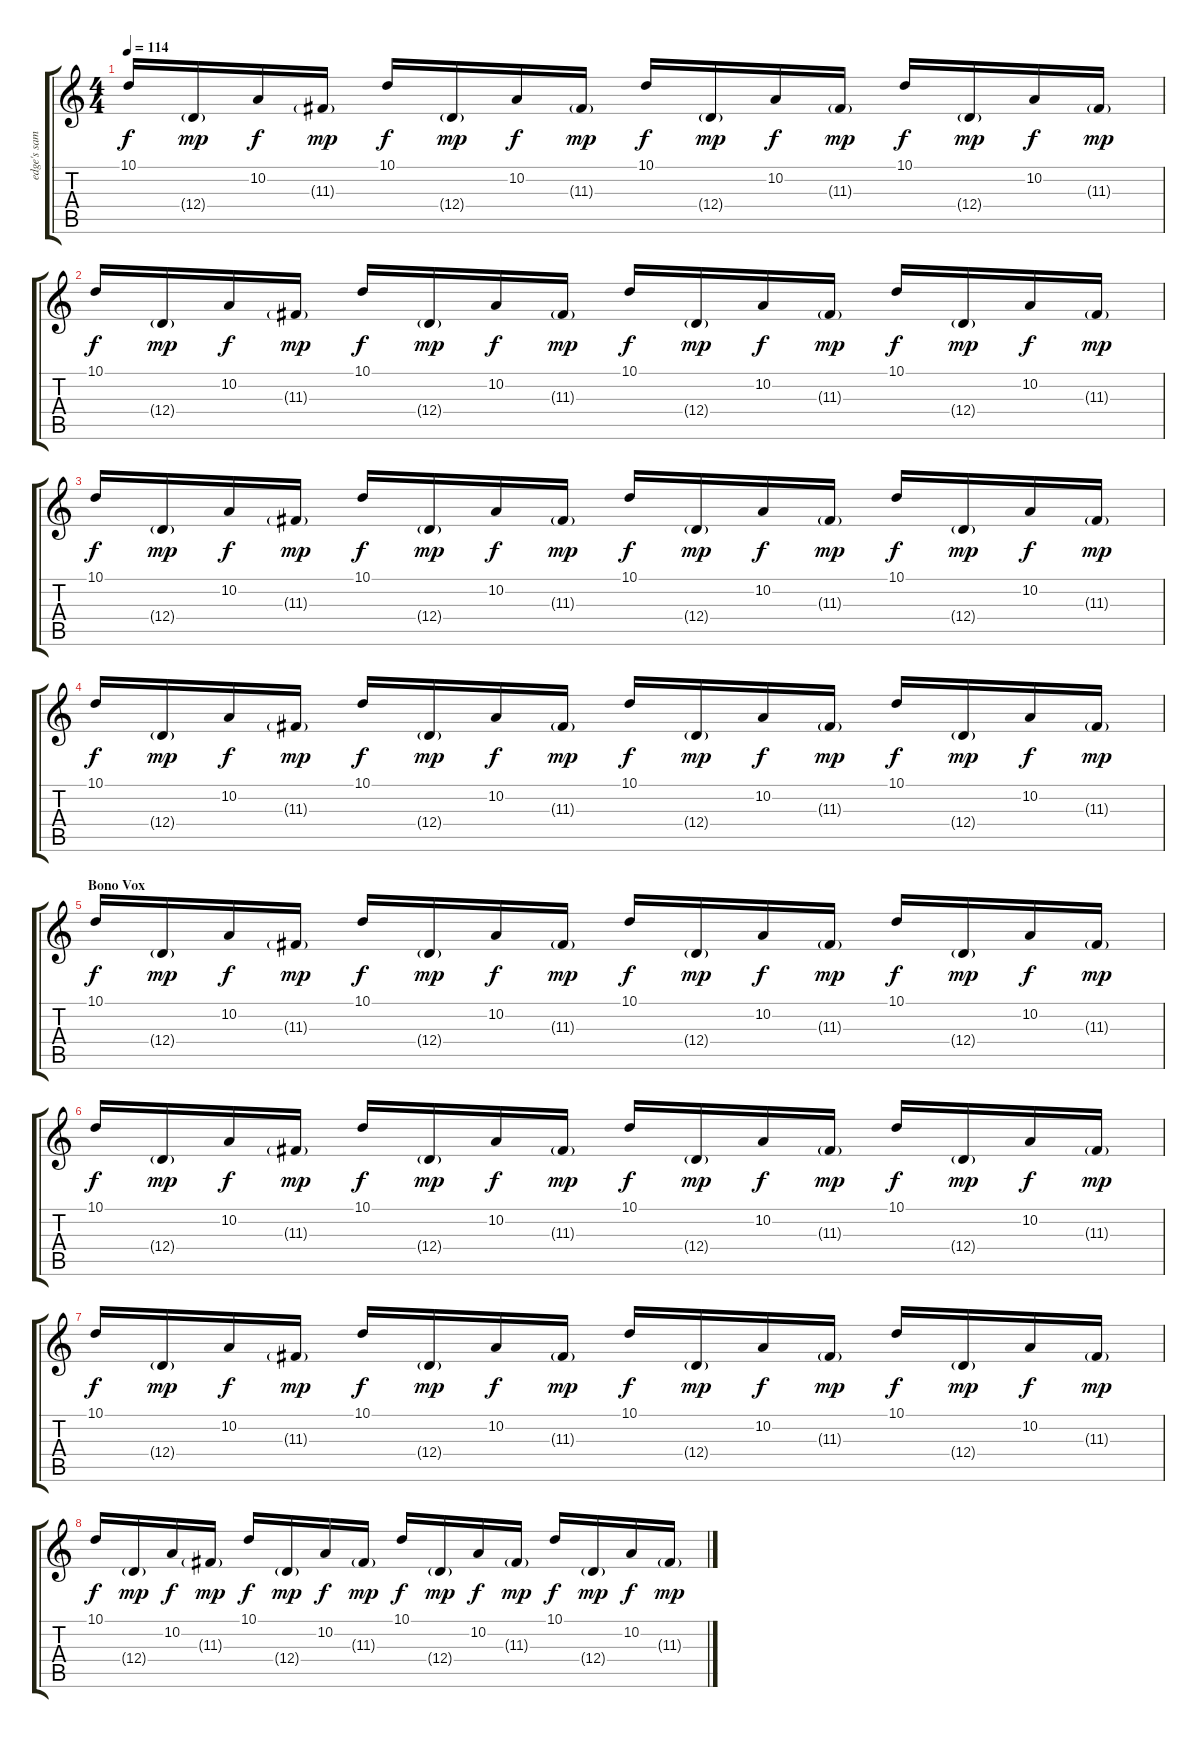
\track ("edge's sampler I" "edge's sam") {instrument celesta}
\staff {score tabs}
\tuning (E4 B3 G3 D3 A2 E2) {hide}
\ts (4 4)
\tempo 114
\clef g2
\ks c
10.1.16{dy f} 12.4{g}.16{dy mp} 10.2.16{dy f} 11.3{g}.16{dy mp} 10.1.16{dy f} 12.4{g}.16{dy mp} 10.2.16{dy f} 11.3{g}.16{dy mp} 10.1.16{dy f} 12.4{g}.16{dy mp} 10.2.16{dy f} 11.3{g}.16{dy mp} 10.1.16{dy f} 12.4{g}.16{dy mp} 10.2.16{dy f} 11.3{g}.16{dy mp} |
10.1.16{dy f} 12.4{g}.16{dy mp} 10.2.16{dy f} 11.3{g}.16{dy mp} 10.1.16{dy f} 12.4{g}.16{dy mp} 10.2.16{dy f} 11.3{g}.16{dy mp} 10.1.16{dy f} 12.4{g}.16{dy mp} 10.2.16{dy f} 11.3{g}.16{dy mp} 10.1.16{dy f} 12.4{g}.16{dy mp} 10.2.16{dy f} 11.3{g}.16{dy mp} |
10.1.16{dy f} 12.4{g}.16{dy mp} 10.2.16{dy f} 11.3{g}.16{dy mp} 10.1.16{dy f} 12.4{g}.16{dy mp} 10.2.16{dy f} 11.3{g}.16{dy mp} 10.1.16{dy f} 12.4{g}.16{dy mp} 10.2.16{dy f} 11.3{g}.16{dy mp} 10.1.16{dy f} 12.4{g}.16{dy mp} 10.2.16{dy f} 11.3{g}.16{dy mp} |
10.1.16{dy f} 12.4{g}.16{dy mp} 10.2.16{dy f} 11.3{g}.16{dy mp} 10.1.16{dy f} 12.4{g}.16{dy mp} 10.2.16{dy f} 11.3{g}.16{dy mp} 10.1.16{dy f} 12.4{g}.16{dy mp} 10.2.16{dy f} 11.3{g}.16{dy mp} 10.1.16{dy f} 12.4{g}.16{dy mp} 10.2.16{dy f} 11.3{g}.16{dy mp} |
\section ("" "Bono Vox")
10.1.16{dy f} 12.4{g}.16{dy mp} 10.2.16{dy f} 11.3{g}.16{dy mp} 10.1.16{dy f} 12.4{g}.16{dy mp} 10.2.16{dy f} 11.3{g}.16{dy mp} 10.1.16{dy f} 12.4{g}.16{dy mp} 10.2.16{dy f} 11.3{g}.16{dy mp} 10.1.16{dy f} 12.4{g}.16{dy mp} 10.2.16{dy f} 11.3{g}.16{dy mp} |
10.1.16{dy f} 12.4{g}.16{dy mp} 10.2.16{dy f} 11.3{g}.16{dy mp} 10.1.16{dy f} 12.4{g}.16{dy mp} 10.2.16{dy f} 11.3{g}.16{dy mp} 10.1.16{dy f} 12.4{g}.16{dy mp} 10.2.16{dy f} 11.3{g}.16{dy mp} 10.1.16{dy f} 12.4{g}.16{dy mp} 10.2.16{dy f} 11.3{g}.16{dy mp} |
10.1.16{dy f} 12.4{g}.16{dy mp} 10.2.16{dy f} 11.3{g}.16{dy mp} 10.1.16{dy f} 12.4{g}.16{dy mp} 10.2.16{dy f} 11.3{g}.16{dy mp} 10.1.16{dy f} 12.4{g}.16{dy mp} 10.2.16{dy f} 11.3{g}.16{dy mp} 10.1.16{dy f} 12.4{g}.16{dy mp} 10.2.16{dy f} 11.3{g}.16{dy mp} |
10.1.16{dy f} 12.4{g}.16{dy mp} 10.2.16{dy f} 11.3{g}.16{dy mp} 10.1.16{dy f} 12.4{g}.16{dy mp} 10.2.16{dy f} 11.3{g}.16{dy mp} 10.1.16{dy f} 12.4{g}.16{dy mp} 10.2.16{dy f} 11.3{g}.16{dy mp} 10.1.16{dy f} 12.4{g}.16{dy mp} 10.2.16{dy f} 11.3{g}.16{dy mp}
